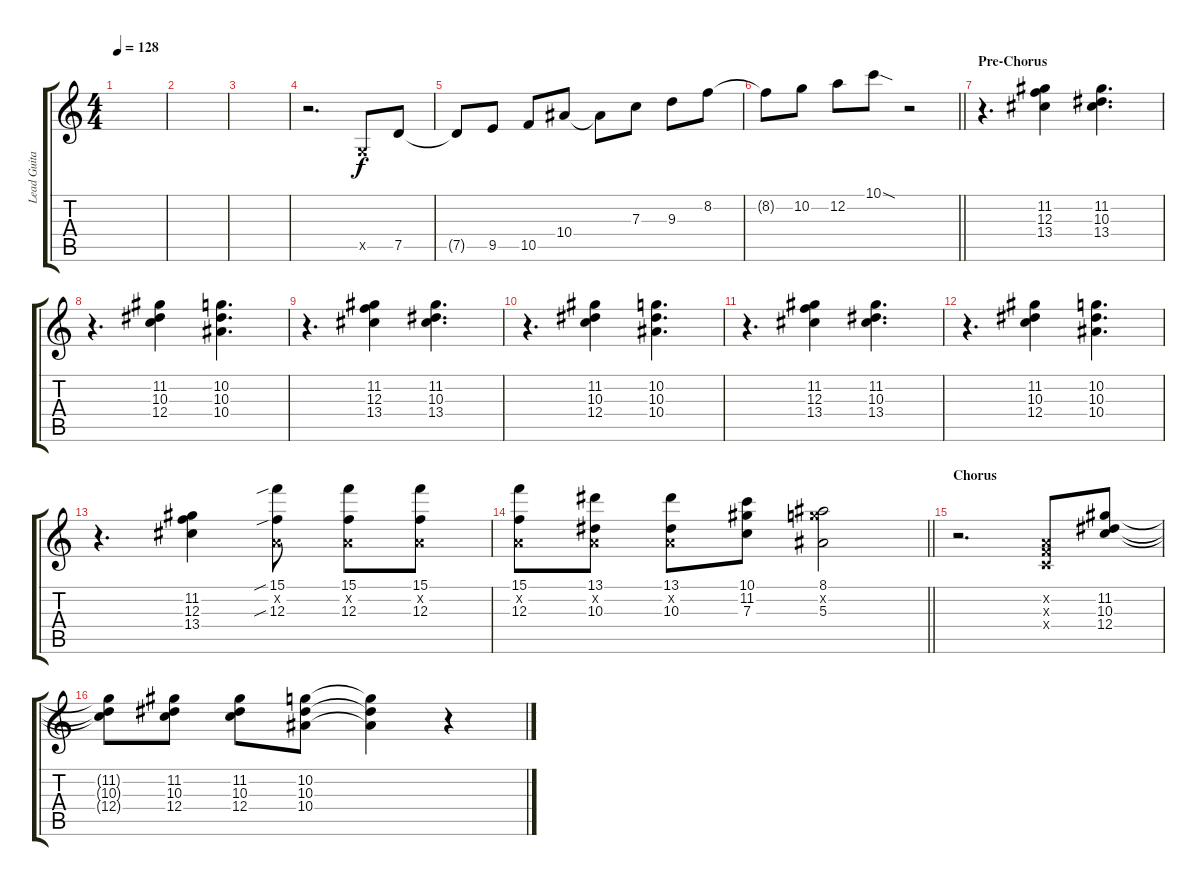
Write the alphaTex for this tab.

\track ("Lead Guitar 2" "Lead Guita") {instrument distortionguitar}
\staff {score tabs}
\tuning (D4 A3 F3 C3 G2 C2) {hide}
\ts (4 4)
\tempo 128
\clef g2
\ks c
|
|
|
r.2{d} 0.5{x}.8 7.5.8 |
7.5{t}.8 9.5.8 10.5.8 10.4.8 10.4{t}.8 7.3.8 9.3.8 8.2.8 |
\barLineRight lightlight
8.2{t}.8 10.2.8 12.2.8 10.1{sod}.8 r.2 |
\section ("" "Pre-Chorus")
r.4{d} (11.2 12.3 13.4).4 (11.2 10.3 13.4).4{d} |
r.4{d} (11.2 10.3 12.4).4 (10.2 10.3 10.4).4{d} |
r.4{d} (11.2 12.3 13.4).4 (11.2 10.3 13.4).4{d} |
r.4{d} (11.2 10.3 12.4).4 (10.2 10.3 10.4).4{d} |
r.4{d} (11.2 12.3 13.4).4 (11.2 10.3 13.4).4{d} |
r.4{d} (11.2 10.3 12.4).4 (10.2 10.3 10.4).4{d} |
r.4{d} (11.2 12.3 13.4).4 (15.1{sib} 0.2{x} 12.3{sib}).8 (15.1 0.2{x} 12.3).8 (15.1 0.2{x} 12.3).8 |
\barLineRight lightlight
(15.1 0.2{x} 12.3).8 (13.1 0.2{x} 10.3).8 (13.1 0.2{x} 10.3).8 (10.1 11.2 7.3).8 (8.1 10.2{x} 5.3).2 |
\section ("" "Chorus")
r.2{d} (0.2{x} 0.3{x} 0.4{x}).8 (11.2 10.3 12.4).8 |
(11.2{t} 10.3{t} 12.4{t}).8 (11.2 10.3 12.4).8 (11.2 10.3 12.4).8 (10.2 10.3 10.4).8 (10.2{t} 10.3{t} 10.4{t}).4 r.4
